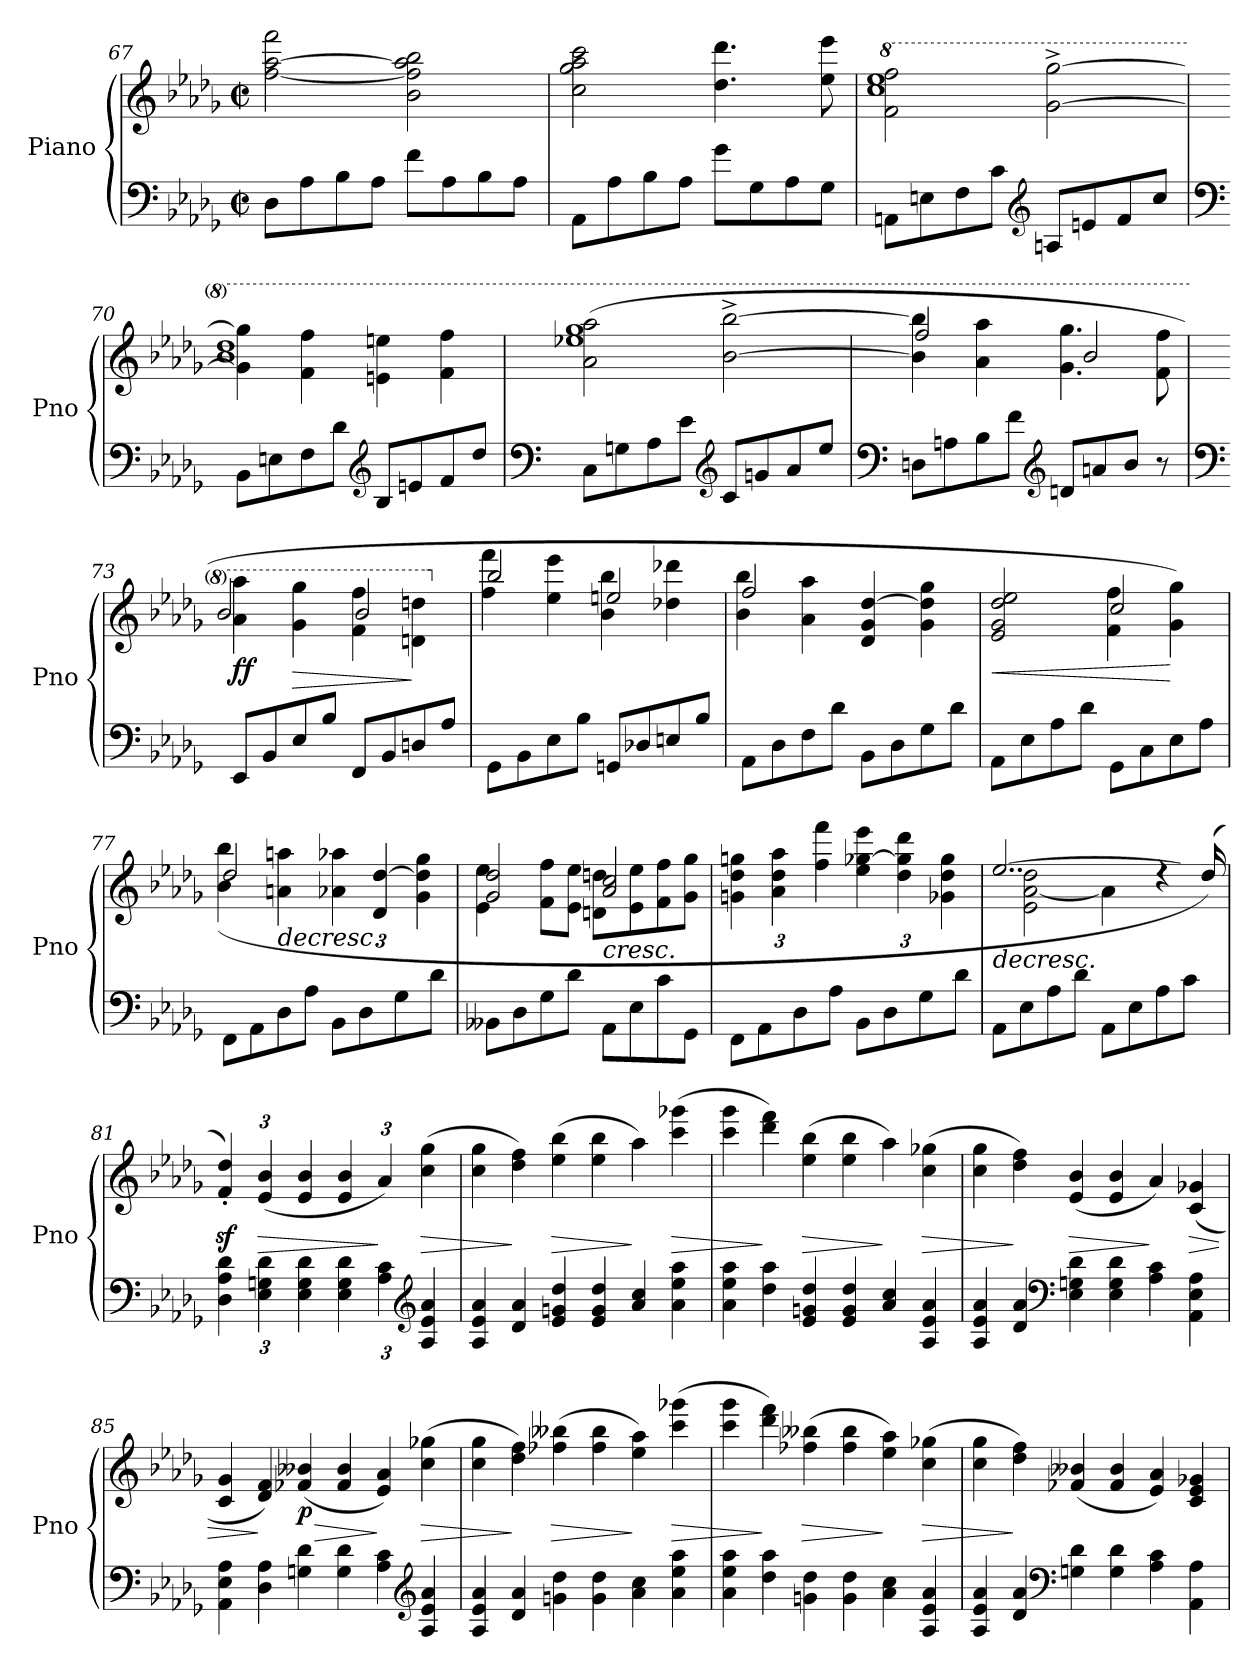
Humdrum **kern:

**kern	**kern	**dynam
*part1	*part1	*part1
*staff2	*staff1	*staff1/2
*I"Piano	*	*
*I'Pno	*	*
*clefF4	*clefG2	*
*k[b-e-a-d-g-]	*k[b-e-a-d-g-]	*
*M4/4	*M4/4	*
*met(c|)	*met(c|)	*
=67	=67	=67
8D-\L	[2ff\ [2aa-\ 2fff\	.
8A-\	.	.
8B-\	.	.
8A-\J	.	.
8f\L	2b-\ 2ff\] 2aa-\] 2bb-\	.
8A-\	.	.
8B-\	.	.
8A-\J	.	.
=68	=68	=68
8AA-\L	2cc\ 2gg-\ 2aa-\ 2ccc\	.
8A-\	.	.
8B-\	.	.
8A-\J	.	.
8g-\L	4.dd-\ 4.ddd-\	.
8G-\	.	.
8A-\	.	.
8G-\J	8ee-\ 8eee-\	.
=69	=69	=69
*	*8va	*
*	*^	*
8AAn\L	2ff\ 2fff\	1ccc 1eee-	.
8En\	.	.	.
8F\	.	.	.
8c\J	.	.	.
*clefG2	*	*	*
8An/L	[2gg-\^ [2ggg-\^	.	.
8en/	.	.	.
8f/	.	.	.
8cc/J	.	.	.
!!LO:LB:g=z	!!
=70	=70	=70	=70
*clefF4	*	*	*
8BB-\L	4gg-\] 4ggg-\]	1bb- 1ddd-	.
8En\	.	.	.
8F\	4ff\ 4fff\	.	.
8d-\J	.	.	.
*clefG2	*	*	*
8B-/L	4een\ 4eeen\	.	.
8en/	.	.	.
8f/	4ff\ 4fff\	.	.
8dd-/J	.	.	.
=71	=71	=71	=71
*clefF4	*	*	*
8C\L	(>2aa-\ 2aaa-\	1eee-X 1ggg-	.
8Gn\	.	.	.
8A-\	.	.	.
8e-\J	.	.	.
*clefG2	*	*	*
8c/L	[2bb-\^ [2bbb-\^	.	.
8gn/	.	.	.
8a-/	.	.	.
8ee-/J	.	.	.
=72	=72	=72	=72
*clefF4	*	*	*
8Dn\L	4bb-\] 4bbb-\]	2fff/	.
8An\	.	.	.
8B-\	4aa-\ 4aaa-\	.	.
8f\J	.	.	.
*clefG2	*	*	*
8dn/L	4.gg-\ 4.ggg-\	2bb-/	.
8an/	.	.	.
8b-/J	.	.	.
8r	8ff\ 8fff\	.	.
=73	=73	=73	=73
*clefF4	*	*	*
!	!	!	!LO:DY:b
8EE-/L	4aa-\ 4aaa-\	2bb-/	ff
8BB-/	.	.	.
!	!	!	!LO:HP:b
8E-/	4gg-\ 4ggg-\	.	>
8B-/J	.	.	.
8FF/L	4ff\ 4fff\	2bb-/	.
8BB-/	.	.	.
8Dn/	4ddn\ 4dddn\	.	]
8A-/J	.	.	.
!!LO:LB:g=z	!!
=74	=74	=74	=74
*	*X8va	*	*
8GG-\L	2bb-/	4ff\ 4fff\	.
8BB-\	.	.	.
8E-\	.	4ee-\ 4eee-\	.
8B-\J	.	.	.
8GGn/L	2een/	4b-\ 4bb-\	.
8D-X/	.	.	.
8En/	.	4dd-X\ 4ddd-X\	.
8B-/J	.	.	.
=75	=75	=75	=75
8AA-\L	2ff/	4b-\ 4bb-\	.
8D-\	.	.	.
8F\	.	4a-\ 4aa-\	.
8d-\J	.	.	.
8BB-\L	4d-/ 4g-/ [4dd-/	2ryy	.
8D-\	.	.	.
8G-\	4g-\ 4dd-\] 4gg-\	.	.
8d-\J	.	.	.
=76	=76	=76	=76
!	!	!	!LO:HP:b
8AA-\L	2e-/ 2g-/ 2dd-/ 2ee-/	2ryy	<
8E-\	.	.	.
8A-\	.	.	.
8d-\J	.	.	.
8GG-\L	2cc/	4f\ 4ff\	.
8C\	.	.	.
8E-\	.	4g-\ 4gg-\)	[
8A-\J	.	.	.
=77	=77	=77	=77
8FF\L	2dd-/	(>4b-\ 4bb-\	.
8AA-\	.	.	.
!	!	!	!LO:HP:b
8D-\	.	4an\ 4aan\	>
8A-\J	.	.	.
*	*Xbrackettup	*	*
8BB-\L	6a-X\ 6aa-X\	2ryy	.
8D-\	.	.	.
.	6d-/ [6dd-/	.	.
8G-\	.	.	.
.	6g-\ 6dd-\] 6gg-\	.	.
8d-\J	.	.	.
=78	=78	=78	=78
8BB--X\L	2g-/ 2dd-/	4e-\ 4ee-\	.
8D-\	.	.	.
8G-\	.	8f\ 8ff\L	.
8d-\J	.	8e-\ 8ee-\J	.
!	!	!	!LO:HP:b
8AA-\L	2a-/ 2cc/	8dn\ 8ddn\L	<
8E-\	.	8e-\ 8ee-\	.
8c\	.	8f\ 8ff\	.
8GG-\J	.	8g-\ 8gg-\J	]
*	*v	*v	*
!!LO:LB:g=z
=79	=79	=79
8FF\L	6gn\ 6dd-\ 6ggn\	.
8AA-\	.	.
.	6a-\ 6dd-\ 6aa-\	.
8D-\	.	.
.	6ff\ 6fff\	.
8A-\J	.	.
8BB-\L	6ee-\ [6gg-X\ 6eee-\	.
8D-\	.	.
.	6dd-\ 6gg-\] 6ddd-\	.
8G-\	.	.
.	6g-X\ 6dd-\ 6gg-\	.
8d-\J	.	.
=80	=80	=80
!	!	!LO:HP:b
*	*^	*
8AA-\L	[2..ee-/	2e-\ [2a-\ 2dd-\	>
8E-\	.	.	.
8A-\	.	.	.
8d-\J	.	.	.
8AA-\L	.	4a-\]	.
8E-\	.	.	.
8A-\	.	4rdd	.
8c\J	16ee-yy]	.	.
.	(16dd-/)	.	[
*	*v	*v	*
=81	=81	=81
*Xbrackettup	*	*
6D-\ 6A-\ 6d-\	6f/z<' 6dd-/z<')	.
!	!	!LO:HP:b
6E-\ 6Gn\ 6d-\	(>6e-/ 6b-/	>
6E-\ 6G\ 6d-\	6e-/ 6b-/	.
6E-\ 6G\ 6d-\	6e-/ 6b-/	.
6A-\ 6c\	6a-/)	]
*clefG2	*	*
!	!	!LO:HP:b
6A-/ 6e-/ 6a-/	(6cc\ 6gg-\	>
=82	=82	=82
*Xtuplet	*Xtuplet	*
6A-/ 6e-/ 6a-/	6cc\ 6gg-\	.
6d-/ 6a-/	6dd-\ 6ff\)	]
!	!	!LO:HP:b
6e-/ 6gn/ 6dd-/	(6ee-\ 6bb-\	>
6e-/ 6g/ 6dd-/	6ee-\ 6bb-\	.
6a-/ 6cc/	6aa-\)	]
!	!	!LO:HP:b
6a-\ 6ee-\ 6aa-\	(6ccc\ 6ggg-X\	>
=83	=83	=83
6a-\ 6ee-\ 6aa-\	6ccc\ 6ggg-\	.
6dd-\ 6aa-\	6ddd-\ 6fff\)	]
!	!	!LO:HP:b
6e-/ 6gn/ 6dd-/	(6ee-\ 6bb-\	>
6e-/ 6g/ 6dd-/	6ee-\ 6bb-\	.
6a-/ 6cc/	6aa-\)	]
!	!	!LO:HP:b
6A-/ 6e-/ 6a-/	(6cc\ 6gg-X\	>
!!LO:PB:g=z
=84	=84	=84
6A-/ 6e-/ 6a-/	6cc\ 6gg-\	.
6d-/ 6a-/	6dd-\ 6ff\)	]
*clefF4	*	*
!	!	!LO:HP:b
6E-\ 6Gn\ 6d-\	(>6e-/ 6b-/	>
6E-\ 6G\ 6d-\	6e-/ 6b-/	.
6A-\ 6c\	6a-/)	]
!	!	!LO:HP:b
6AA-\ 6E-\ 6A-\	(>6c/ 6g-X/	>
=85	=85	=85
6AA-\ 6E-\ 6A-\	6c/ 6g-/	.
6D-\ 6A-\	6d-/ 6f/)	]
!	!	!LO:HP:b
!	!	!LO:DY:n=1:b
6Gn\ 6d-\	(>6f-X/ 6b--X/	> p
6G\ 6d-\	6f-/ 6b--/	.
6A-\ 6c\	6e-/ 6a-/)	]
*clefG2	*	*
!	!	!LO:HP:b
6A-/ 6e-/ 6a-/	(6cc\ 6gg-X\	>
=86	=86	=86
6A-/ 6e-/ 6a-/	6cc\ 6gg-\	.
6d-/ 6a-/	6dd-\ 6ff\)	]
!	!	!LO:HP:b
6gn\ 6dd-\	(6ff-X\ 6bb--X\	>
6g\ 6dd-\	6ff-\ 6bb--\	.
6a-\ 6cc\	6ee-\ 6aa-\)	]
!	!	!LO:HP:b
6a-\ 6ee-\ 6aa-\	(6ccc\ 6ggg-X\	>
=87	=87	=87
6a-\ 6ee-\ 6aa-\	6ccc\ 6ggg-\	.
6dd-\ 6aa-\	6ddd-\ 6fff\)	]
!	!	!LO:HP:b
6gn\ 6dd-\	(6ff-X\ 6bb--X\	>
6g\ 6dd-\	6ff-\ 6bb--\	.
6a-\ 6cc\	6ee-\ 6aa-\)	]
!	!	!LO:HP:b
6A-/ 6e-/ 6a-/	(6cc\ 6gg-X\	>
!!LO:LB:g=z
=88	=88	=88
6A-/ 6e-/ 6a-/	6cc\ 6gg-\	.
6d-/ 6a-/	6dd-\ 6ff\)	]
*clefF4	*	*
6Gn\ 6d-\	(>6f-X/ 6b--X/	.
6G\ 6d-\	6f-/ 6b--/	.
6A-\ 6c\	6e-/ 6a-/)	]
6AA-\ 6A-\	6c/ 6e-/ 6g-X/	.
=	=	=
*-	*-	*-
